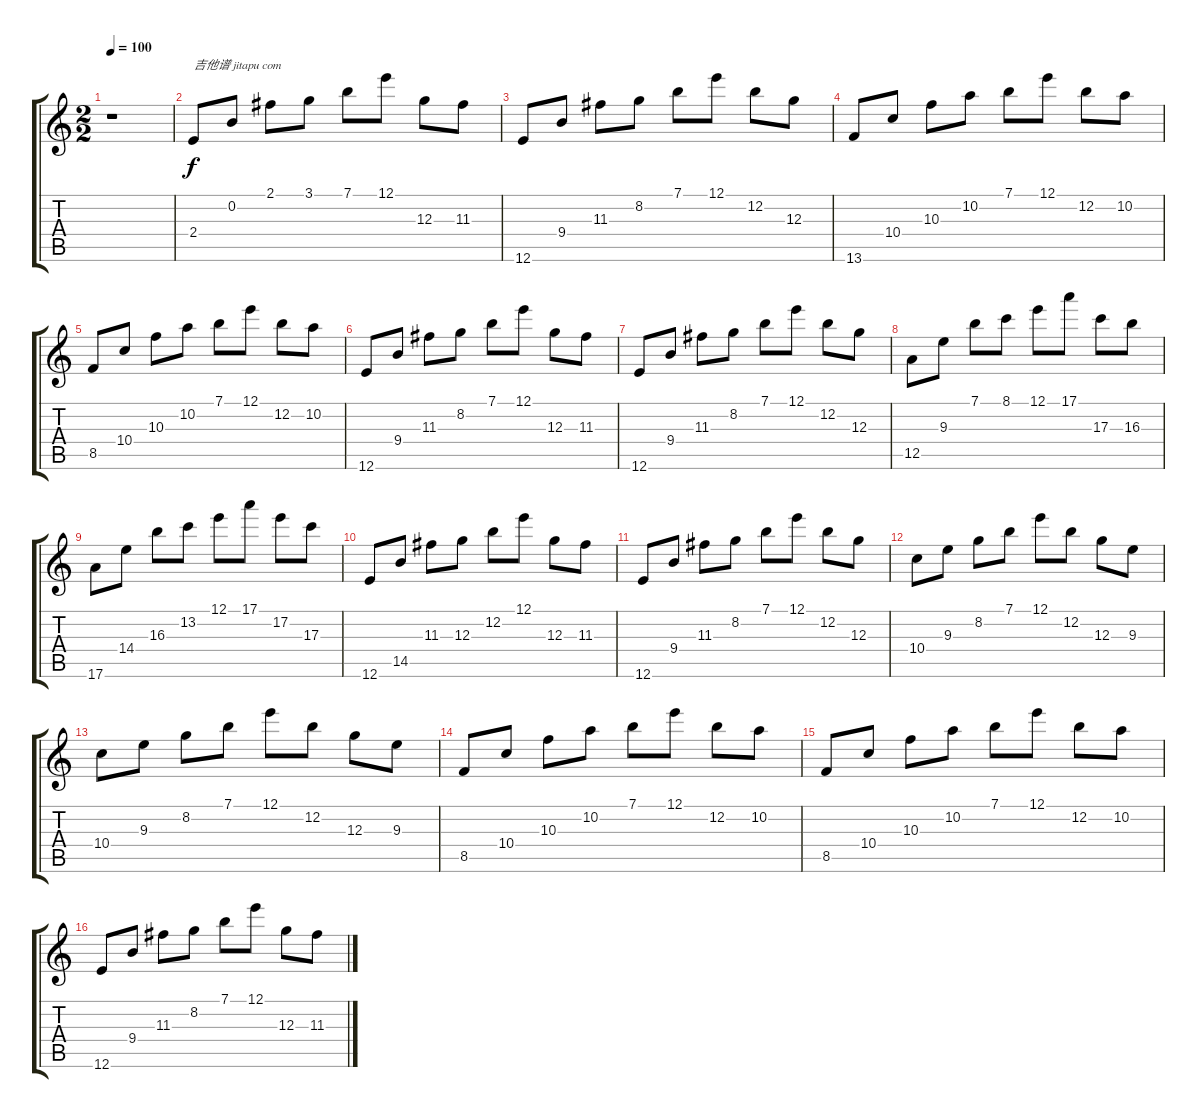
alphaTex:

\track "" {instrument banjo}
\staff {score tabs}
\tuning (E4 B3 G3 D3 A2 E2) {hide}
\displaytranspose 12
\ts (2 2)
\tempo 100
\clef g2
\ks c
r.1{dy f instrument banjo} |
2.4.8{txt "吉他谱 jitapu com"} 0.2.8 2.1.8 3.1.8 7.1.8 12.1.8 12.3.8 11.3.8 |
12.6.8 9.4.8 11.3.8 8.2.8 7.1.8 12.1.8 12.2.8 12.3.8 |
13.6.8 10.4.8 10.3.8 10.2.8 7.1.8 12.1.8 12.2.8 10.2.8 |
8.5.8 10.4.8 10.3.8 10.2.8 7.1.8 12.1.8 12.2.8 10.2.8 |
12.6.8 9.4.8 11.3.8 8.2.8 7.1.8 12.1.8 12.3.8 11.3.8 |
12.6.8 9.4.8 11.3.8 8.2.8 7.1.8 12.1.8 12.2.8 12.3.8 |
12.5.8 9.3.8 7.1.8 8.1.8 12.1.8 17.1.8 17.3.8 16.3.8 |
17.6.8 14.4.8 16.3.8 13.2.8 12.1.8 17.1.8 17.2.8 17.3.8 |
12.6.8 14.5.8 11.3.8 12.3.8 12.2.8 12.1.8 12.3.8 11.3.8 |
12.6.8 9.4.8 11.3.8 8.2.8 7.1.8 12.1.8 12.2.8 12.3.8 |
10.4.8 9.3.8 8.2.8 7.1.8 12.1.8 12.2.8 12.3.8 9.3.8 |
10.4.8 9.3.8 8.2.8 7.1.8 12.1.8 12.2.8 12.3.8 9.3.8 |
8.5.8 10.4.8 10.3.8 10.2.8 7.1.8 12.1.8 12.2.8 10.2.8 |
8.5.8 10.4.8 10.3.8 10.2.8 7.1.8 12.1.8 12.2.8 10.2.8 |
12.6.8 9.4.8 11.3.8 8.2.8 7.1.8 12.1.8 12.3.8 11.3.8
